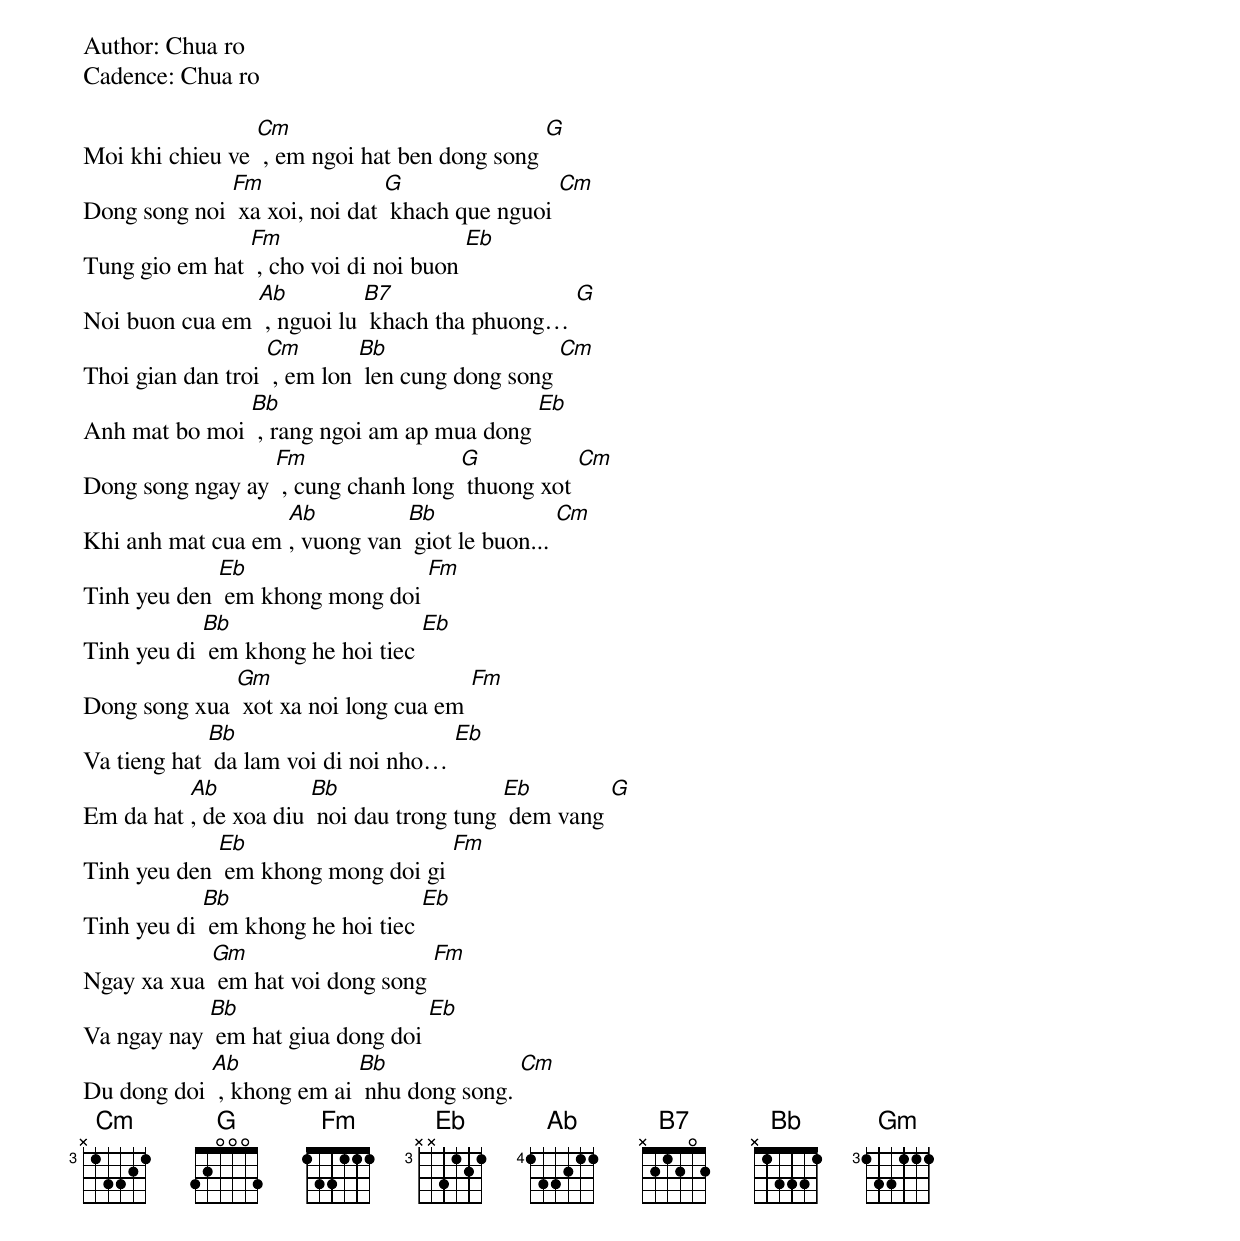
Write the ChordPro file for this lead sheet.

Author: Chua ro
Cadence: Chua ro

Moi khi chieu ve [Cm] , em ngoi hat ben dong song [G]
Dong song noi [Fm] xa xoi, noi dat [G] khach que nguoi [Cm]
Tung gio em hat [Fm] , cho voi di noi buon [Eb]
Noi buon cua em [Ab] , nguoi lu [B7] khach tha phuong [G]
Thoi gian dan troi [Cm] , em lon [Bb] len cung dong song [Cm]
Anh mat bo moi [Bb] , rang ngoi am ap mua dong [Eb]
Dong song ngay ay [Fm] , cung chanh long [G] thuong xot [Cm]
Khi anh mat cua em [Ab], vuong van [Bb] giot le buon... [Cm]
Tinh yeu den [Eb] em khong mong doi [Fm]
Tinh yeu di [Bb] em khong he hoi tiec [Eb]
Dong song xua [Gm] xot xa noi long cua em [Fm]
Va tieng hat [Bb] da lam voi di noi nho [Eb]
Em da hat [Ab], de xoa diu [Bb] noi dau trong tung [Eb] dem vang [G]
Tinh yeu den [Eb] em khong mong doi gi [Fm]
Tinh yeu di [Bb] em khong he hoi tiec [Eb]
Ngay xa xua [Gm] em hat voi dong song [Fm]
Va ngay nay [Bb] em hat giua dong doi [Eb]
Du dong doi [Ab] , khong em ai [Bb] nhu dong song. [Cm]
